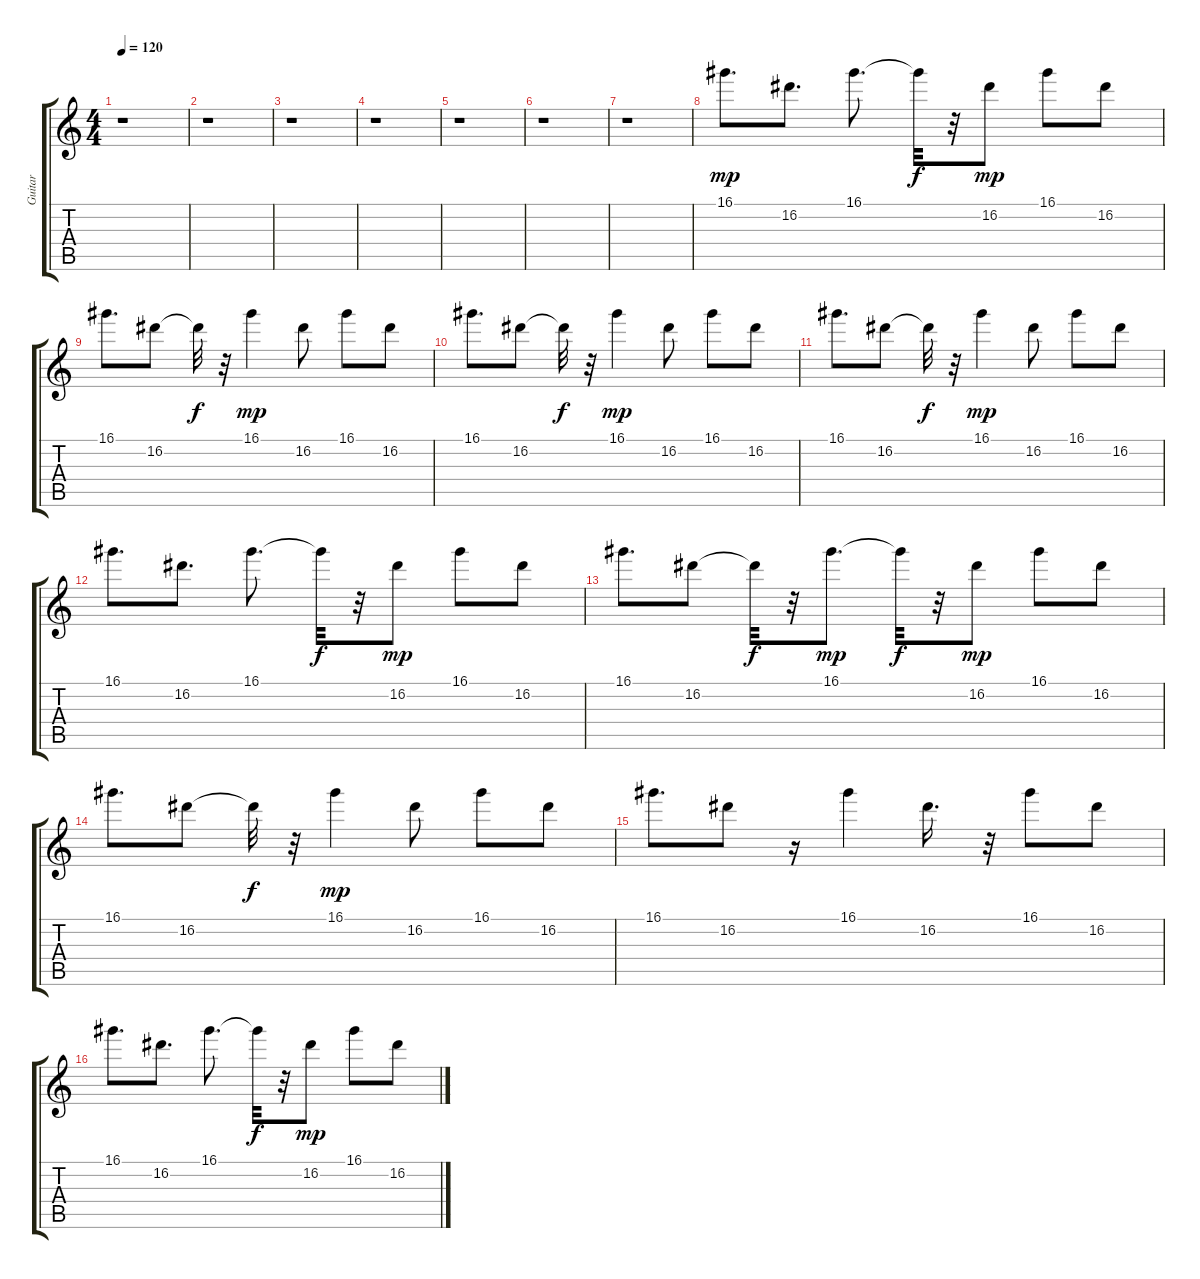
\track ("Guitar" "Guitar") {instrument acousticguitarsteel}
\staff {score tabs}
\tuning (E4 B3 G3 D3 A2 E2) {hide}
\ts (4 4)
\tempo 120
\clef g2
\ks c
r.1{dy mp} |
r.1 |
r.1 |
r.1 |
r.1 |
r.1 |
r.1 |
16.1.8{d} 16.2.8{d} 16.1.8{d} 16.1{t}.32{dy f} r.32 16.2.8{dy mp} 16.1.8 16.2.8 |
16.1.8{d} 16.2.8 16.2{t}.32{dy f} r.32 16.1.4{dy mp} 16.2.8 16.1.8 16.2.8 |
16.1.8{d} 16.2.8 16.2{t}.32{dy f} r.32 16.1.4{dy mp} 16.2.8 16.1.8 16.2.8 |
16.1.8{d} 16.2.8 16.2{t}.32{dy f} r.32 16.1.4{dy mp} 16.2.8 16.1.8 16.2.8 |
16.1.8{d} 16.2.8{d} 16.1.8{d} 16.1{t}.32{dy f} r.32 16.2.8{dy mp} 16.1.8 16.2.8 |
16.1.8{d} 16.2.8 16.2{t}.32{dy f} r.32 16.1.8{d dy mp} 16.1{t}.32{dy f} r.32 16.2.8{dy mp} 16.1.8 16.2.8 |
16.1.8{d} 16.2.8 16.2{t}.32{dy f} r.32 16.1.4{dy mp} 16.2.8 16.1.8 16.2.8 |
16.1.8{d} 16.2.8 r.16 16.1.4 16.2.16{d} r.32 16.1.8 16.2.8 |
16.1.8{d} 16.2.8{d} 16.1.8{d} 16.1{t}.32{dy f} r.32 16.2.8{dy mp} 16.1.8 16.2.8
